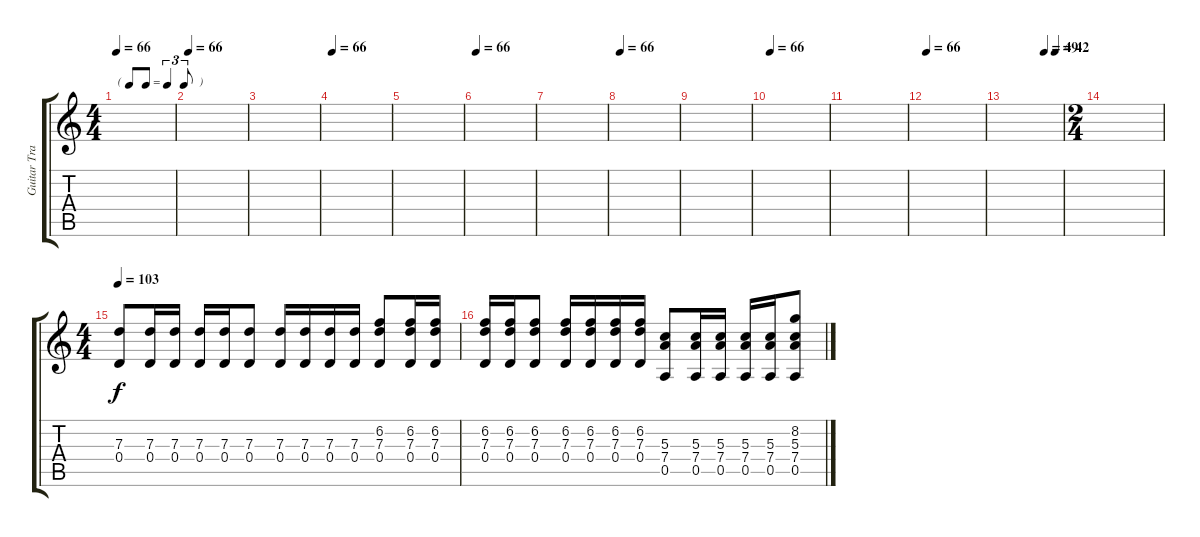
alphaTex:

\track ("Guitar Track 1" "Guitar Tra") {instrument overdrivenguitar}
\staff {score tabs}
\tuning (E4 B3 G3 D3 A2 E2) {hide}
\ts (4 4)
\tf triplet8th
\tempo 66
\clef g2
\ks c
|
\tempo 66
|
|
\tempo 66
|
|
\tempo 66
|
|
\tempo 66
|
|
\tempo 66
|
|
\tempo 66
|
\tempo (49 0.6875)
\tempo (42 0.875)
|
\ts (2 4)
|
\ts (4 4)
\tempo 103
(7.3 0.4).8 (7.3 0.4).16 (7.3 0.4).16 (7.3 0.4).16 (7.3 0.4).16 (7.3 0.4).8 (7.3 0.4).16 (7.3 0.4).16 (7.3 0.4).16 (7.3 0.4).16 (6.2 7.3 0.4).8 (6.2 7.3 0.4).16 (6.2 7.3 0.4).16 |
(6.2 7.3 0.4).16 (6.2 7.3 0.4).16 (6.2 7.3 0.4).8 (6.2 7.3 0.4).16 (6.2 7.3 0.4).16 (6.2 7.3 0.4).16 (6.2 7.3 0.4).16 (5.3 7.4 0.5).8 (5.3 7.4 0.5).16 (5.3 7.4 0.5).16 (5.3 7.4 0.5).16 (5.3 7.4 0.5).16 (8.2 5.3 7.4 0.5).8
